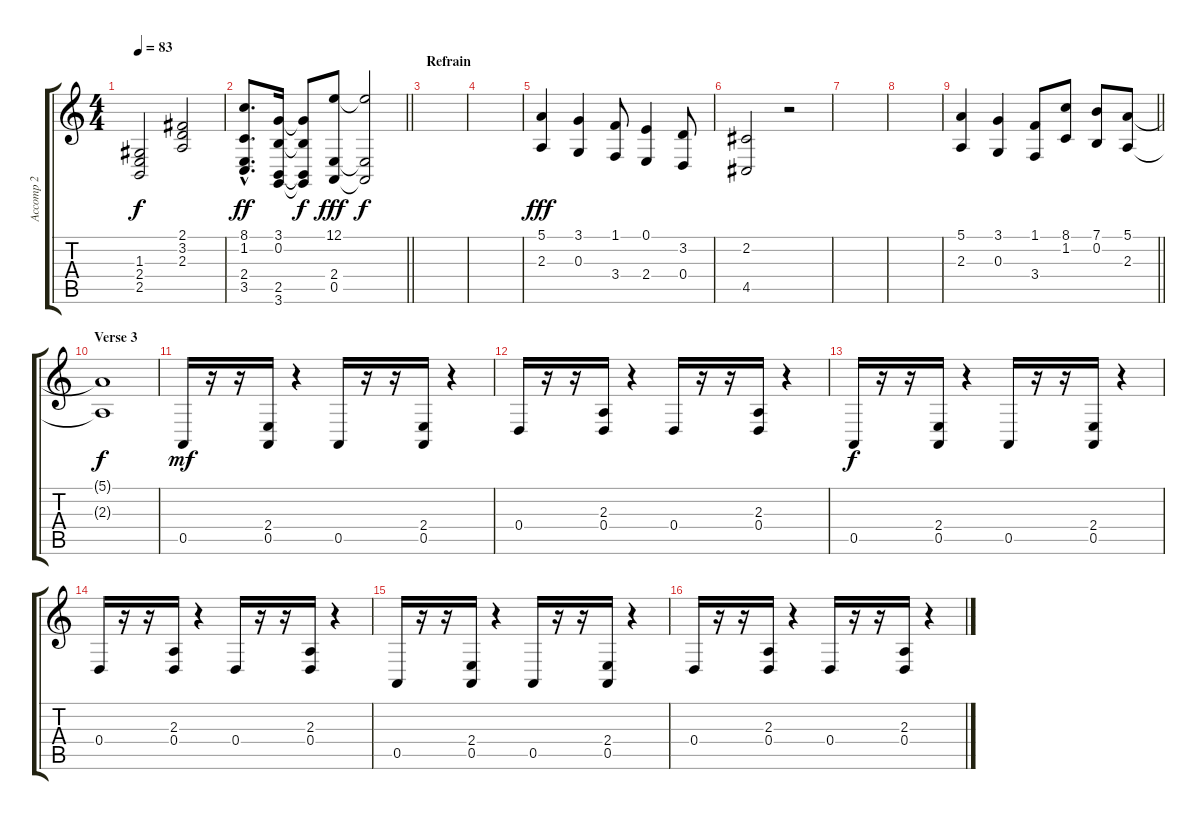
\track ("Accomp 2" "Accomp 2") {instrument brasssection}
\staff {score tabs}
\tuning (E4 B3 G3 D3 A2 E2) {hide}
\ts (4 4)
\tempo 83
\clef g2
\ks c
(1.3 2.4 2.5).2{dy f} (2.1 3.2 2.3).2 |
\barLineRight lightlight
(8.1{hac} 1.2{hac} 2.4{hac} 3.5{hac}).8{d dy ff} (3.1 0.2 2.5 3.6).16 (3.1{t} 0.2{t} 2.5{t} 3.6{t}).8{dy f} (12.1 2.4 0.5).8{dy fff} (12.1{t} 2.4{t} 0.5{t}).2{dy f} |
\section ("" "Refrain")
|
|
(5.1 2.3).4{dy fff} (3.1 0.3).4 (1.1 3.4).8 (0.1 2.4).4 (3.2 0.4).8 |
(2.2 4.5).2 r.2 |
|
|
\barLineRight lightlight
(5.1 2.3).4 (3.1 0.3).4 (1.1 3.4).8 (8.1 1.2).8 (7.1 0.2).8 (5.1 2.3).8 |
\section ("" "Verse 3")
(5.1{t} 2.3{t}).1{dy f} |
0.5.16{dy mf} r.16 r.16 (2.4 0.5).16 r.4 0.5.16 r.16 r.16 (2.4 0.5).16 r.4 |
0.4.16 r.16 r.16 (2.3 0.4).16 r.4 0.4.16 r.16 r.16 (2.3 0.4).16 r.4 |
0.5.16{dy f} r.16 r.16 (2.4 0.5).16 r.4 0.5.16 r.16 r.16 (2.4 0.5).16 r.4 |
0.4.16 r.16 r.16 (2.3 0.4).16 r.4 0.4.16 r.16 r.16 (2.3 0.4).16 r.4 |
0.5.16 r.16 r.16 (2.4 0.5).16 r.4 0.5.16 r.16 r.16 (2.4 0.5).16 r.4 |
0.4.16 r.16 r.16 (2.3 0.4).16 r.4 0.4.16 r.16 r.16 (2.3 0.4).16 r.4
